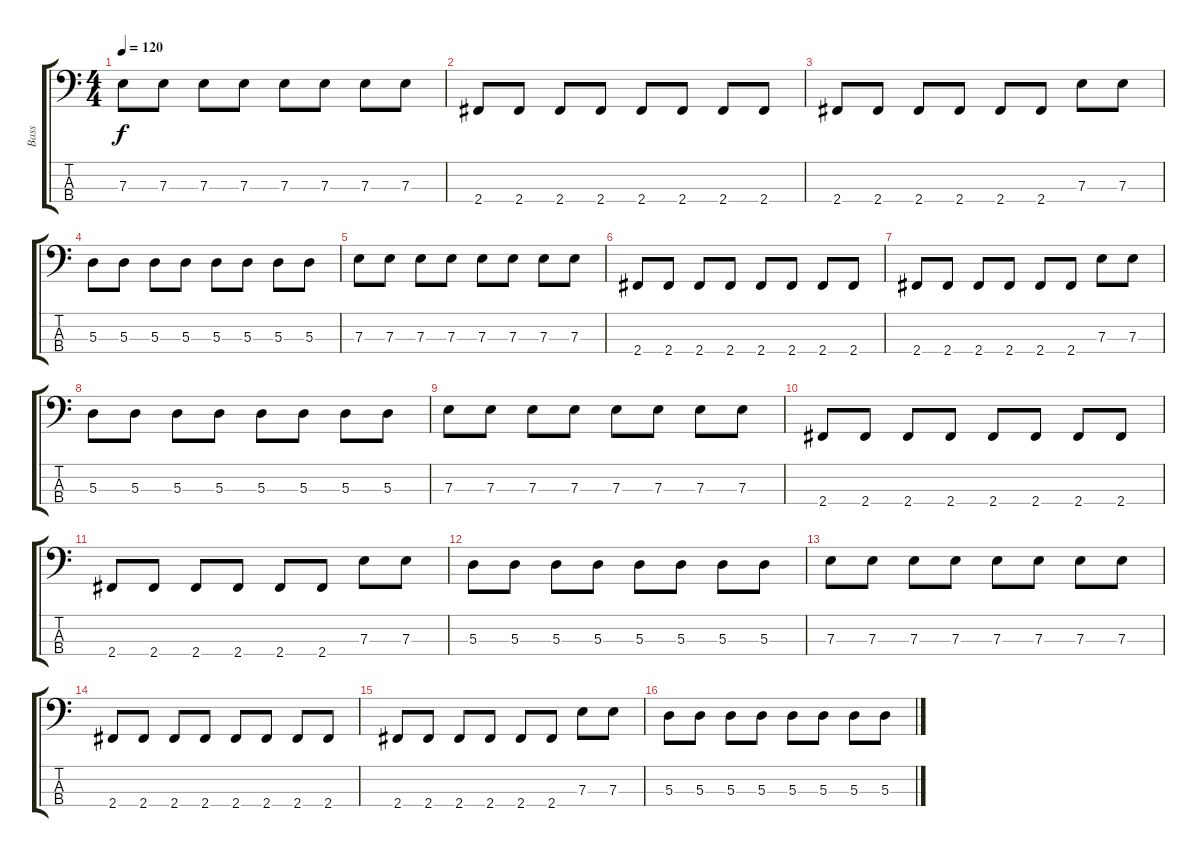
\track ("Bass" "Bass") {instrument electricbassfinger}
\staff {score tabs}
\tuning (G2 D2 A1 E1) {hide}
\ts (4 4)
\tempo 120
\clef f4
\ks c
7.3.8{dy f} 7.3.8 7.3.8 7.3.8 7.3.8 7.3.8 7.3.8 7.3.8 |
2.4.8 2.4.8 2.4.8 2.4.8 2.4.8 2.4.8 2.4.8 2.4.8 |
2.4.8 2.4.8 2.4.8 2.4.8 2.4.8 2.4.8 7.3.8 7.3.8 |
5.3.8 5.3.8 5.3.8 5.3.8 5.3.8 5.3.8 5.3.8 5.3.8 |
7.3.8 7.3.8 7.3.8 7.3.8 7.3.8 7.3.8 7.3.8 7.3.8 |
2.4.8 2.4.8 2.4.8 2.4.8 2.4.8 2.4.8 2.4.8 2.4.8 |
2.4.8 2.4.8 2.4.8 2.4.8 2.4.8 2.4.8 7.3.8 7.3.8 |
5.3.8 5.3.8 5.3.8 5.3.8 5.3.8 5.3.8 5.3.8 5.3.8 |
7.3.8 7.3.8 7.3.8 7.3.8 7.3.8 7.3.8 7.3.8 7.3.8 |
2.4.8 2.4.8 2.4.8 2.4.8 2.4.8 2.4.8 2.4.8 2.4.8 |
2.4.8 2.4.8 2.4.8 2.4.8 2.4.8 2.4.8 7.3.8 7.3.8 |
5.3.8 5.3.8 5.3.8 5.3.8 5.3.8 5.3.8 5.3.8 5.3.8 |
7.3.8 7.3.8 7.3.8 7.3.8 7.3.8 7.3.8 7.3.8 7.3.8 |
2.4.8 2.4.8 2.4.8 2.4.8 2.4.8 2.4.8 2.4.8 2.4.8 |
2.4.8 2.4.8 2.4.8 2.4.8 2.4.8 2.4.8 7.3.8 7.3.8 |
5.3.8 5.3.8 5.3.8 5.3.8 5.3.8 5.3.8 5.3.8 5.3.8
